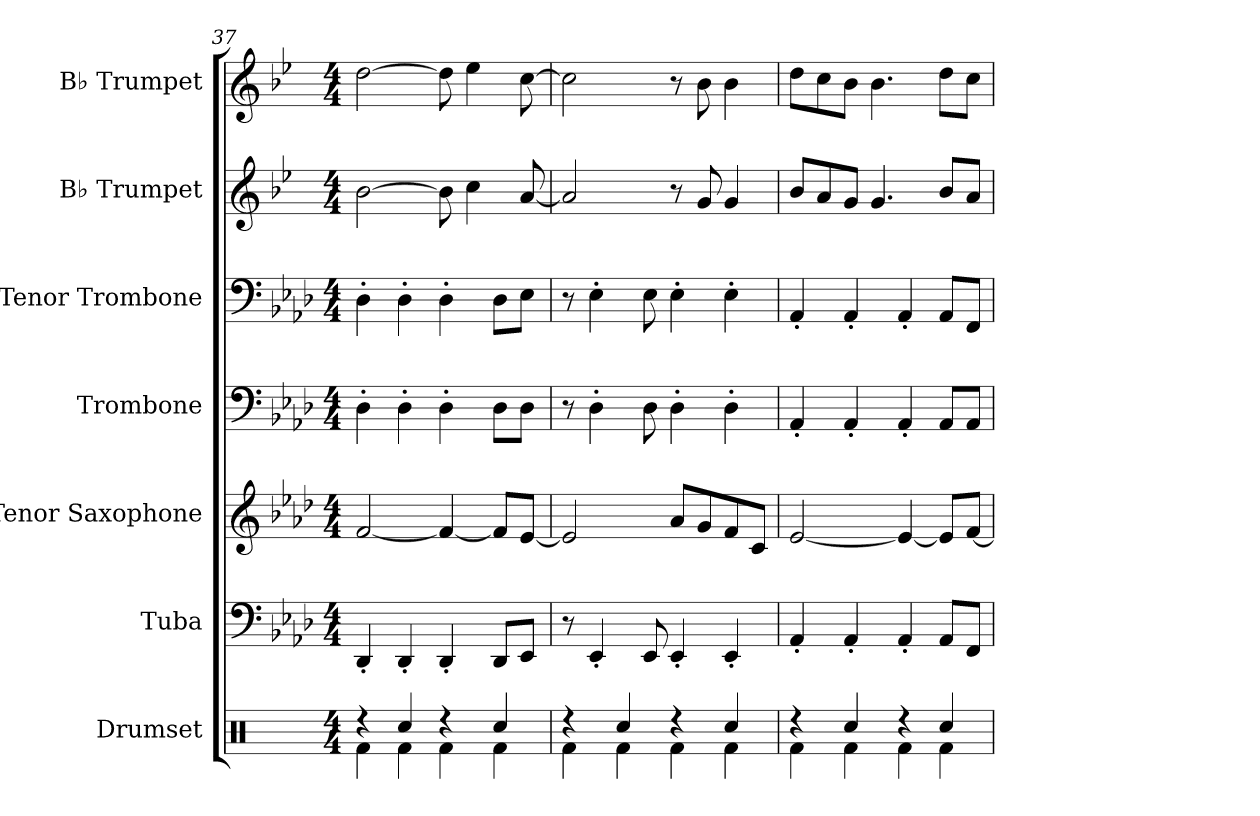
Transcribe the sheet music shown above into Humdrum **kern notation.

**kern	**kern	**kern	**kern	**kern	**kern	**kern
*part7	*part6	*part5	*part4	*part3	*part2	*part1
*staff7	*staff6	*staff5	*staff4	*staff3	*staff2	*staff1
*I"Drumset	*I"Tuba	*I"Tenor Saxophone	*I"Trombone	*I"Tenor Trombone	*I"B♭ Trumpet	*I"B♭ Trumpet
*I'Drs.	*I'Tba.	*I'T. Sax.	*I'Tbn.	*I'T. Tbn.	*I'B♭ Tpt.	*I'B♭ Tpt.
!!LO:PB:g=z
*clefX	*clefF4	*clefG2	*clefF4	*clefF4	*clefG2	*clefG2
*	*	*ITrd8c14	*	*	*ITrd1c2	*ITrd1c2
*k[]	*k[b-e-a-d-]	*k[b-e-a-d-]	*k[b-e-a-d-]	*k[b-e-a-d-]	*k[b-e-a-d-]	*k[b-e-a-d-]
*M4/4	*M4/4	*M4/4	*M4/4	*M4/4	*M4/4	*M4/4
=37	=37	=37	=37	=37	=37	=37
*^	*	*	*	*	*	*
4r	4Rf\	4DD-'/	[2F/	4D-'\	4D-'\	[2a-\	[2cc\
4Rcc/	4Rf\	4DD-'/	.	4D-'\	4D-'\	.	.
4r	4Rf\	4DD-'/	4F/_	4D-'\	4D-'\	8a-\]	8cc\]
.	.	.	.	.	.	4b-\	4dd-\
4Rcc/	4Rf\	8DD-/L	8F/L]	8D-\L	8D-\L	.	.
.	.	8EE-/J	[8E-/J	8D-\J	8E-\J	[8g/	[8b-\
=38	=38	=38	=38	=38	=38	=38	=38
4r	4Rf\	8r	2E-/]	8r	8r	2g/]	2b-\]
.	.	4EE-'/	.	4D-'\	4E-'\	.	.
4Rcc/	4Rf\	.	.	.	.	.	.
.	.	8EE-/	.	8D-\	8E-\	.	.
4r	4Rf\	4EE-'/	8A-/L	4D-'\	4E-'\	8r	8r
.	.	.	8G/	.	.	8f/	8a-\
4Rcc/	4Rf\	4EE-'/	8F/	4D-'\	4E-'\	4f/	4a-\
.	.	.	8C/J	.	.	.	.
=39	=39	=39	=39	=39	=39	=39	=39
4r	4Rf\	4AA-'/	[2E-/	4AA-'/	4AA-'/	8a-/L	8cc\L
.	.	.	.	.	.	8g/	8b-\
4Rcc/	4Rf\	4AA-'/	.	4AA-'/	4AA-'/	8f/J	8a-\J
.	.	.	.	.	.	4.f/	4.a-\
4r	4Rf\	4AA-'/	4E-/_	4AA-'/	4AA-'/	.	.
4Rcc/	4Rf\	8AA-/L	8E-/L]	8AA-/L	8AA-/L	8a-/L	8cc\L
.	.	8FF/J	[8F/J	8AA-/J	8FF/J	8g/J	8b-\J
*v	*v	*	*	*	*	*	*
=	=	=	=	=	=	=
*-	*-	*-	*-	*-	*-	*-
